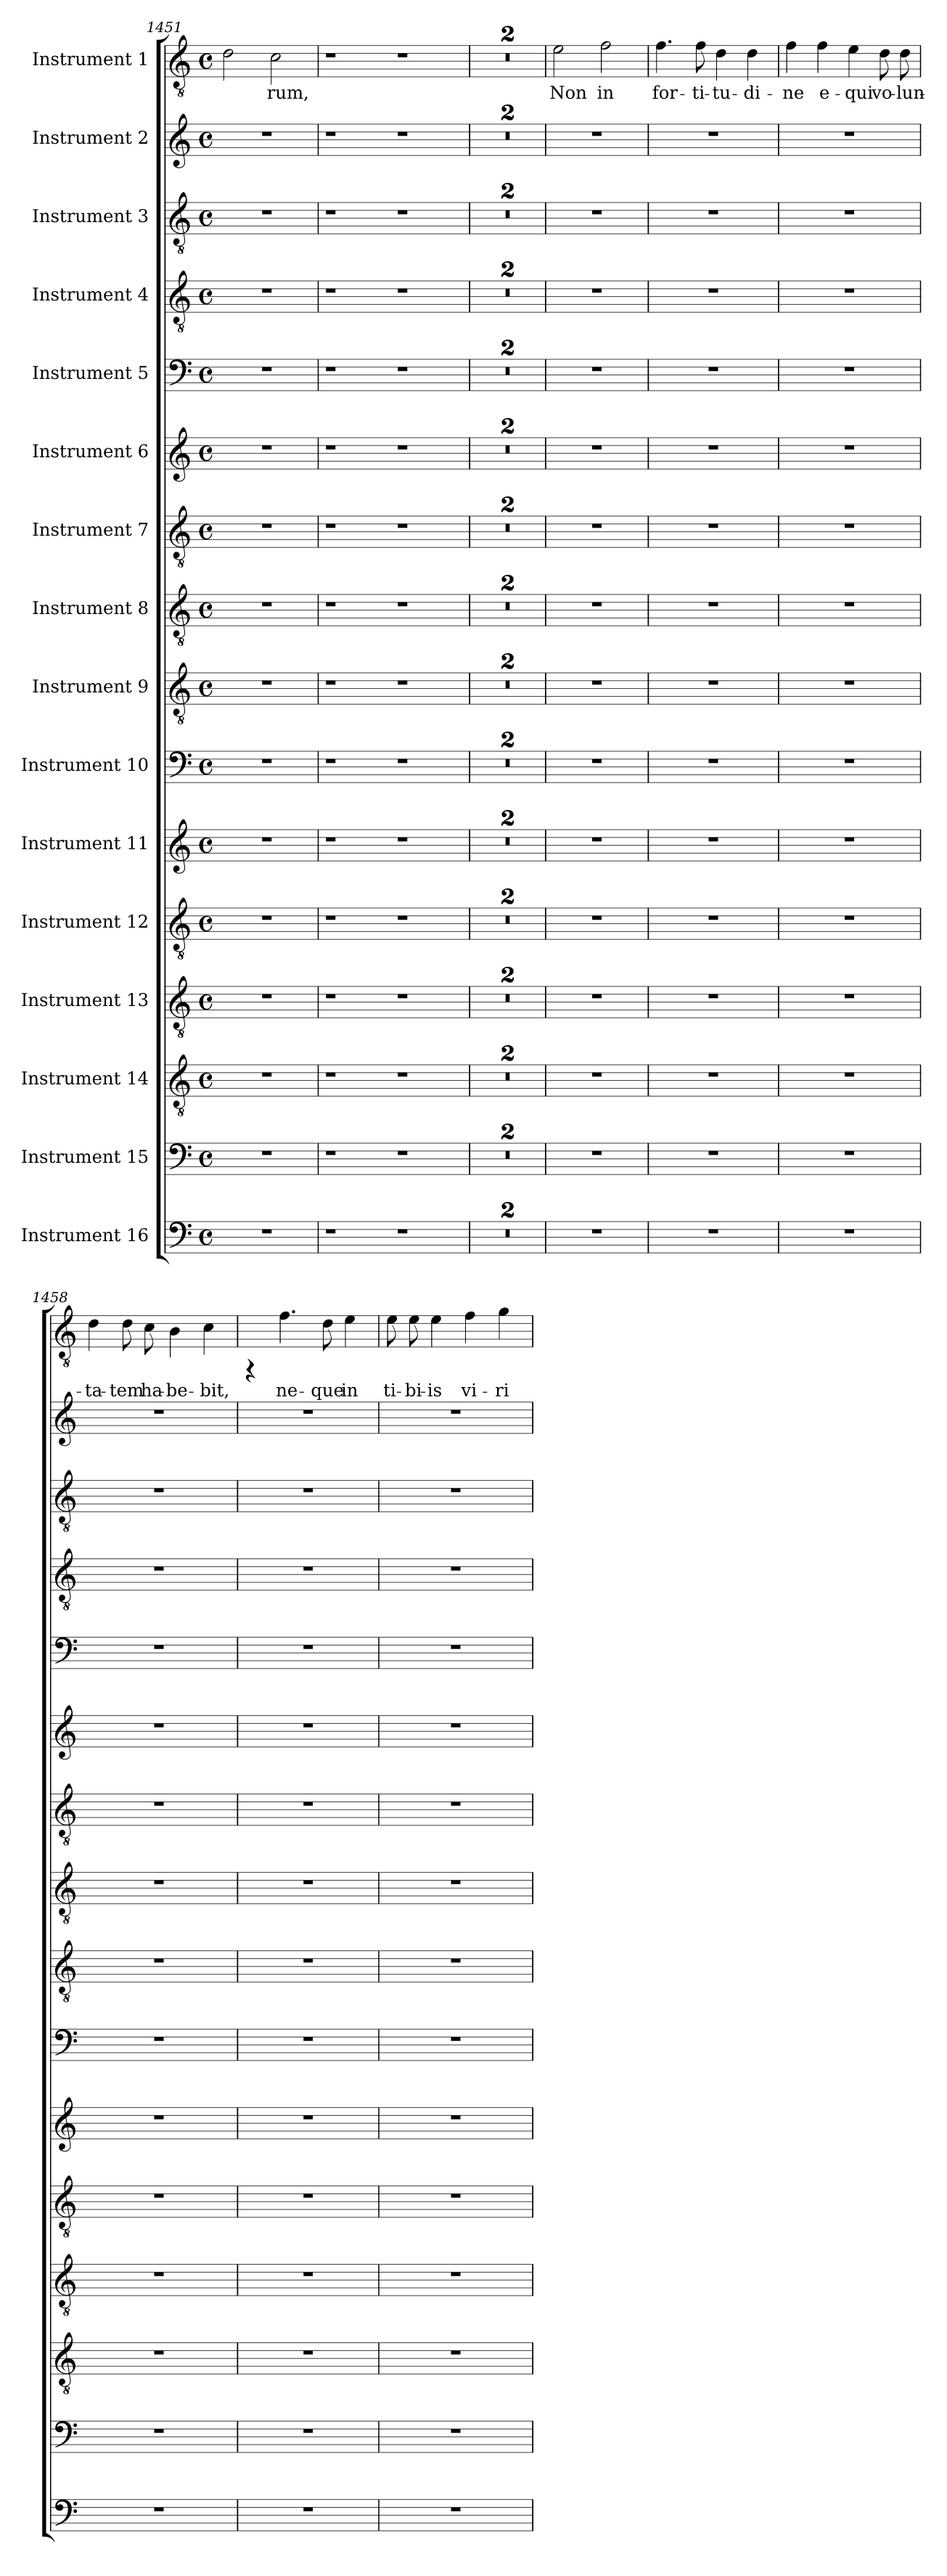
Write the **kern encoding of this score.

**kern	**kern	**kern	**kern	**kern	**kern	**kern	**kern	**kern	**kern	**kern	**kern	**kern	**kern	**kern	**kern	**text
*part16	*part15	*part14	*part13	*part12	*part11	*part10	*part9	*part8	*part7	*part6	*part5	*part4	*part3	*part2	*part1	*part1
*staff16	*staff15	*staff14	*staff13	*staff12	*staff11	*staff10	*staff9	*staff8	*staff7	*staff6	*staff5	*staff4	*staff3	*staff2	*staff1	*staff1
*I"Instrument 16	*I"Instrument 15	*I"Instrument 14	*I"Instrument 13	*I"Instrument 12	*I"Instrument 11	*I"Instrument 10	*I"Instrument 9	*I"Instrument 8	*I"Instrument 7	*I"Instrument 6	*I"Instrument 5	*I"Instrument 4	*I"Instrument 3	*I"Instrument 2	*I"Instrument 1	*
!!LO:LB:g=z
*clefF4	*clefF4	*clefGv2	*clefGv2	*clefGv2	*clefG2	*clefF4	*clefGv2	*clefGv2	*clefGv2	*clefG2	*clefF4	*clefGv2	*clefGv2	*clefG2	*clefGv2	*
*k[]	*k[]	*k[]	*k[]	*k[]	*k[]	*k[]	*k[]	*k[]	*k[]	*k[]	*k[]	*k[]	*k[]	*k[]	*k[]	*
*C:	*C:	*C:	*C:	*C:	*C:	*C:	*C:	*C:	*C:	*C:	*C:	*C:	*C:	*C:	*C:	*
*M4/4	*M4/4	*M4/4	*M4/4	*M4/4	*M4/4	*M4/4	*M4/4	*M4/4	*M4/4	*M4/4	*M4/4	*M4/4	*M4/4	*M4/4	*M4/4	*
*met(c)	*met(c)	*met(c)	*met(c)	*met(c)	*met(c)	*met(c)	*met(c)	*met(c)	*met(c)	*met(c)	*met(c)	*met(c)	*met(c)	*met(c)	*met(c)	*
=1451	=1451	=1451	=1451	=1451	=1451	=1451	=1451	=1451	=1451	=1451	=1451	=1451	=1451	=1451	=1451	=1451
!	!	!	!	!	!	!	!	!	!	!	!	!	!	!	!	!LO:LY:b:cj
1r	1r	1r	1r	1r	1r	1r	1r	1r	1r	1r	1r	1r	1r	1r	2d\	--
!	!	!	!	!	!	!	!	!	!	!	!	!	!	!	!	!LO:LY:b:cj
.	.	.	.	.	.	.	.	.	.	.	.	.	.	.	2c\	-rum,
=1452	=1452	=1452	=1452	=1452	=1452	=1452	=1452	=1452	=1452	=1452	=1452	=1452	=1452	=1452	=1452	=1452
1r	1r	1r	1r	1r	1r	1r	1r	1r	1r	1r	1r	1r	1r	1r	1r	.
1r	1r	1r	1r	1r	1r	1r	1r	1r	1r	1r	1r	1r	1r	1r	1r	.
=1453	=1453	=1453	=1453	=1453	=1453	=1453	=1453	=1453	=1453	=1453	=1453	=1453	=1453	=1453	=1453	=1453
1r	1r	1r	1r	1r	1r	1r	1r	1r	1r	1r	1r	1r	1r	1r	1r	.
=1454	=1454	=1454	=1454	=1454	=1454	=1454	=1454	=1454	=1454	=1454	=1454	=1454	=1454	=1454	=1454	=1454
1r	1r	1r	1r	1r	1r	1r	1r	1r	1r	1r	1r	1r	1r	1r	1r	.
=1455	=1455	=1455	=1455	=1455	=1455	=1455	=1455	=1455	=1455	=1455	=1455	=1455	=1455	=1455	=1455	=1455
!	!	!	!	!	!	!	!	!	!	!	!	!	!	!	!	!LO:LY:b:cj
1r	1r	1r	1r	1r	1r	1r	1r	1r	1r	1r	1r	1r	1r	1r	2e\	Non
!	!	!	!	!	!	!	!	!	!	!	!	!	!	!	!	!LO:LY:b:cj
.	.	.	.	.	.	.	.	.	.	.	.	.	.	.	2f\	in
=1456	=1456	=1456	=1456	=1456	=1456	=1456	=1456	=1456	=1456	=1456	=1456	=1456	=1456	=1456	=1456	=1456
!	!	!	!	!	!	!	!	!	!	!	!	!	!	!	!	!LO:LY:b:cj
1r	1r	1r	1r	1r	1r	1r	1r	1r	1r	1r	1r	1r	1r	1r	4.f\	for-
!	!	!	!	!	!	!	!	!	!	!	!	!	!	!	!	!LO:LY:b:cj
.	.	.	.	.	.	.	.	.	.	.	.	.	.	.	8f\	-ti-
!	!	!	!	!	!	!	!	!	!	!	!	!	!	!	!	!LO:LY:b:cj
.	.	.	.	.	.	.	.	.	.	.	.	.	.	.	4d\	-tu-
!	!	!	!	!	!	!	!	!	!	!	!	!	!	!	!	!LO:LY:b:cj
.	.	.	.	.	.	.	.	.	.	.	.	.	.	.	4d\	-di-
=1457	=1457	=1457	=1457	=1457	=1457	=1457	=1457	=1457	=1457	=1457	=1457	=1457	=1457	=1457	=1457	=1457
!	!	!	!	!	!	!	!	!	!	!	!	!	!	!	!	!LO:LY:b:cj
1r	1r	1r	1r	1r	1r	1r	1r	1r	1r	1r	1r	1r	1r	1r	4f\	-ne
!	!	!	!	!	!	!	!	!	!	!	!	!	!	!	!	!LO:LY:b:cj
.	.	.	.	.	.	.	.	.	.	.	.	.	.	.	4f\	e-
!	!	!	!	!	!	!	!	!	!	!	!	!	!	!	!	!LO:LY:b:cj
.	.	.	.	.	.	.	.	.	.	.	.	.	.	.	4e\	-qui
!	!	!	!	!	!	!	!	!	!	!	!	!	!	!	!	!LO:LY:b:cj
.	.	.	.	.	.	.	.	.	.	.	.	.	.	.	8d\	vo-
!	!	!	!	!	!	!	!	!	!	!	!	!	!	!	!	!LO:LY:b:cj
.	.	.	.	.	.	.	.	.	.	.	.	.	.	.	8d\	-lun-
=1458	=1458	=1458	=1458	=1458	=1458	=1458	=1458	=1458	=1458	=1458	=1458	=1458	=1458	=1458	=1458	=1458
!	!	!	!	!	!	!	!	!	!	!	!	!	!	!	!	!LO:LY:b:cj
1r	1r	1r	1r	1r	1r	1r	1r	1r	1r	1r	1r	1r	1r	1r	4d\	-ta-
!	!	!	!	!	!	!	!	!	!	!	!	!	!	!	!	!LO:LY:b:cj
.	.	.	.	.	.	.	.	.	.	.	.	.	.	.	8d\	-tem
!	!	!	!	!	!	!	!	!	!	!	!	!	!	!	!	!LO:LY:b:cj
.	.	.	.	.	.	.	.	.	.	.	.	.	.	.	8c\	ha-
!	!	!	!	!	!	!	!	!	!	!	!	!	!	!	!	!LO:LY:b:cj
.	.	.	.	.	.	.	.	.	.	.	.	.	.	.	4B\	-be-
!	!	!	!	!	!	!	!	!	!	!	!	!	!	!	!	!LO:LY:b:cj
.	.	.	.	.	.	.	.	.	.	.	.	.	.	.	4c\	-bit,
!!LO:LB:g=z
=1459	=1459	=1459	=1459	=1459	=1459	=1459	=1459	=1459	=1459	=1459	=1459	=1459	=1459	=1459	=1459	=1459
1r	1r	1r	1r	1r	1r	1r	1r	1r	1r	1r	1r	1r	1r	1r	4rFF	.
!	!	!	!	!	!	!	!	!	!	!	!	!	!	!	!	!LO:LY:b:cj
.	.	.	.	.	.	.	.	.	.	.	.	.	.	.	4.f\	ne-
!	!	!	!	!	!	!	!	!	!	!	!	!	!	!	!	!LO:LY:b:cj
.	.	.	.	.	.	.	.	.	.	.	.	.	.	.	8d\	-que
!	!	!	!	!	!	!	!	!	!	!	!	!	!	!	!	!LO:LY:b:cj
.	.	.	.	.	.	.	.	.	.	.	.	.	.	.	4e\	in
=1460	=1460	=1460	=1460	=1460	=1460	=1460	=1460	=1460	=1460	=1460	=1460	=1460	=1460	=1460	=1460	=1460
!	!	!	!	!	!	!	!	!	!	!	!	!	!	!	!	!LO:LY:b:cj
1r	1r	1r	1r	1r	1r	1r	1r	1r	1r	1r	1r	1r	1r	1r	8e\	ti-
!	!	!	!	!	!	!	!	!	!	!	!	!	!	!	!	!LO:LY:b:cj
.	.	.	.	.	.	.	.	.	.	.	.	.	.	.	8e\	-bi-
!	!	!	!	!	!	!	!	!	!	!	!	!	!	!	!	!LO:LY:b:cj
.	.	.	.	.	.	.	.	.	.	.	.	.	.	.	4e\	-is
!	!	!	!	!	!	!	!	!	!	!	!	!	!	!	!	!LO:LY:b:cj
.	.	.	.	.	.	.	.	.	.	.	.	.	.	.	4f\	vi-
!	!	!	!	!	!	!	!	!	!	!	!	!	!	!	!	!LO:LY:b:cj
.	.	.	.	.	.	.	.	.	.	.	.	.	.	.	4g\	-ri
=	=	=	=	=	=	=	=	=	=	=	=	=	=	=	=	=
*-	*-	*-	*-	*-	*-	*-	*-	*-	*-	*-	*-	*-	*-	*-	*-	*-
